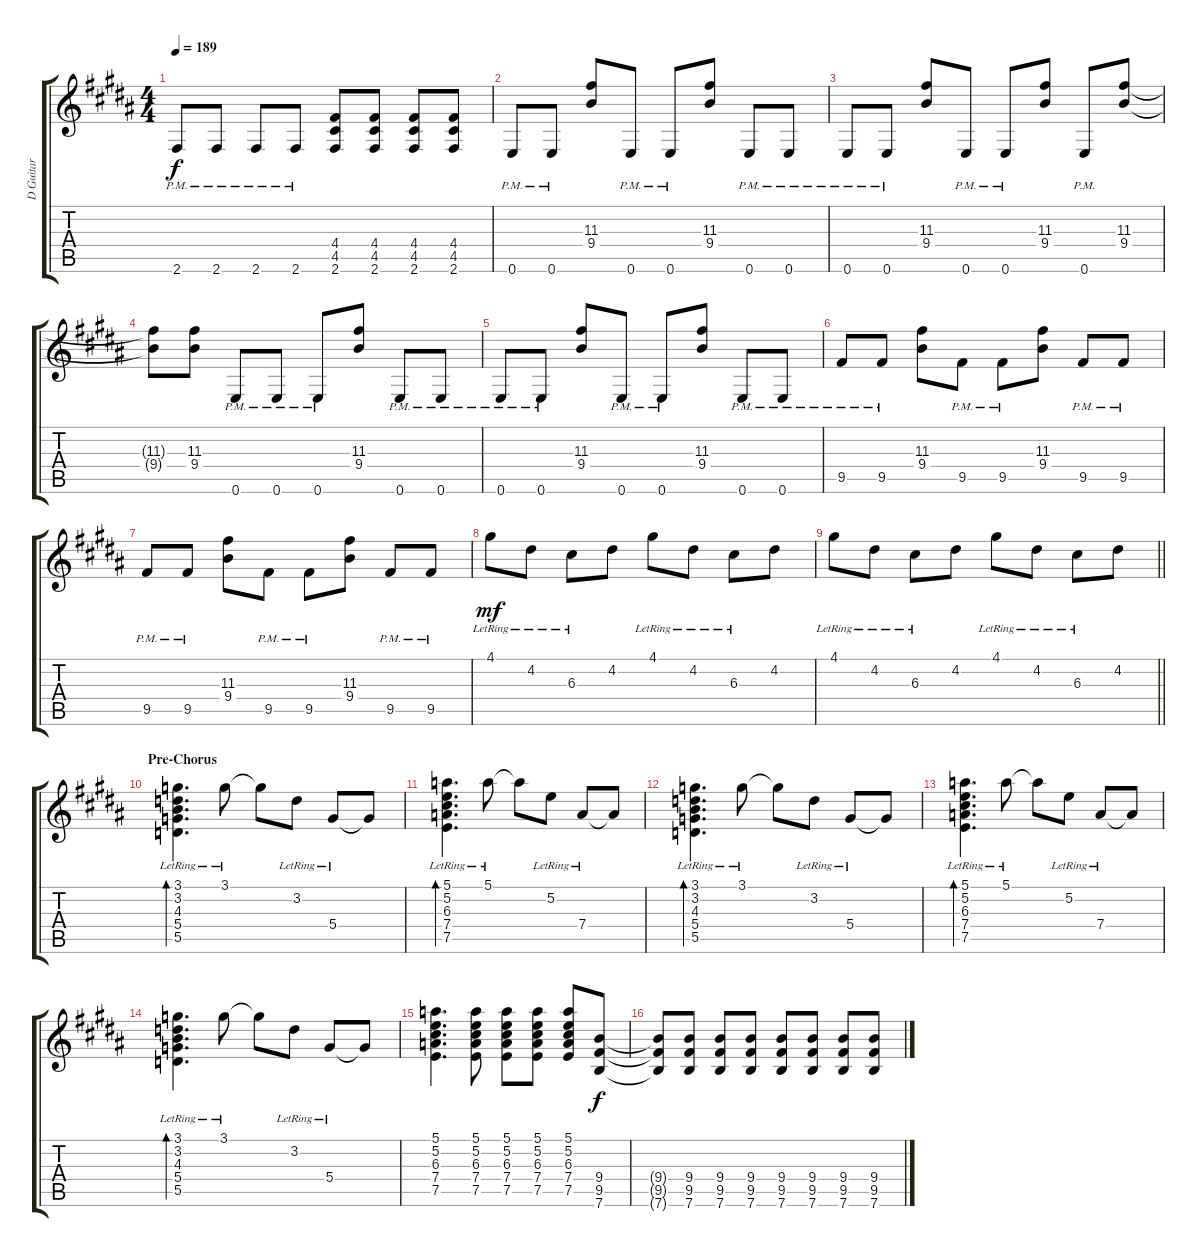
\track ("D Guitar" "D Guitar") {instrument distortionguitar}
\staff {score tabs}
\tuning (E4 B3 G3 D3 A2 E2) {hide}
\ts (4 4)
\tempo 189
\clef g2
\ks b
2.6{pm}.8{dy f} 2.6{pm}.8 2.6{pm}.8 2.6{pm}.8 (4.4 4.5 2.6).8 (4.4 4.5 2.6).8 (4.4 4.5 2.6).8 (4.4 4.5 2.6).8 |
0.6{pm}.8 0.6{pm}.8 (11.3 9.4).8 0.6{pm}.8 0.6{pm}.8 (11.3 9.4).8 0.6{pm}.8 0.6{pm}.8 |
0.6{pm}.8 0.6{pm}.8 (11.3 9.4).8 0.6{pm}.8 0.6{pm}.8 (11.3 9.4).8 0.6{pm}.8 (11.3 9.4).8 |
(11.3{t} 9.4{t}).8 (11.3 9.4).8 0.6{pm}.8 0.6{pm}.8 0.6{pm}.8 (11.3 9.4).8 0.6{pm}.8 0.6{pm}.8 |
0.6{pm}.8 0.6{pm}.8 (11.3 9.4).8 0.6{pm}.8 0.6{pm}.8 (11.3 9.4).8 0.6{pm}.8 0.6{pm}.8 |
9.5{pm}.8 9.5{pm}.8 (11.3 9.4).8 9.5{pm}.8 9.5{pm}.8 (11.3 9.4).8 9.5{pm}.8 9.5{pm}.8 |
9.5{pm}.8 9.5{pm}.8 (11.3 9.4).8 9.5{pm}.8 9.5{pm}.8 (11.3 9.4).8 9.5{pm}.8 9.5{pm}.8 |
4.1{lr}.8{dy mf} 4.2{lr}.8 6.3{lr}.8 4.2.8 4.1{lr}.8 4.2{lr}.8 6.3{lr}.8 4.2.8 |
\barLineRight lightlight
4.1{lr}.8 4.2{lr}.8 6.3{lr}.8 4.2.8 4.1{lr}.8 4.2{lr}.8 6.3{lr}.8 4.2.8 |
\section ("" "Pre-Chorus")
(3.1{lr} 3.2{lr} 4.3{lr} 5.4{lr} 5.5{lr}).4{d bd 60} 3.1{lr}.8 3.1{t}.8 3.2{lr}.8 5.4{lr}.8 5.4{t}.8 |
(5.1{lr} 5.2{lr} 6.3{lr} 7.4{lr} 7.5{lr}).4{d bd 60} 5.1{lr}.8 5.1{t}.8 5.2{lr}.8 7.4{lr}.8 7.4{t}.8 |
(3.1{lr} 3.2{lr} 4.3{lr} 5.4{lr} 5.5{lr}).4{d bd 60} 3.1{lr}.8 3.1{t}.8 3.2{lr}.8 5.4{lr}.8 5.4{t}.8 |
(5.1{lr} 5.2{lr} 6.3{lr} 7.4{lr} 7.5{lr}).4{d bd 60} 5.1{lr}.8 5.1{t}.8 5.2{lr}.8 7.4{lr}.8 7.4{t}.8 |
(3.1{lr} 3.2{lr} 4.3{lr} 5.4{lr} 5.5{lr}).4{d bd 60} 3.1{lr}.8 3.1{t}.8 3.2{lr}.8 5.4{lr}.8 5.4{t}.8 |
(5.1 5.2 6.3 7.4 7.5).4{d} (5.1 5.2 6.3 7.4 7.5).8 (5.1 5.2 6.3 7.4 7.5).8 (5.1 5.2 6.3 7.4 7.5).8 (5.1 5.2 6.3 7.4 7.5).8 (9.4 9.5 7.6).8{dy f} |
(9.4{t} 9.5{t} 7.6{t}).8 (9.4 9.5 7.6).8 (9.4 9.5 7.6).8 (9.4 9.5 7.6).8 (9.4 9.5 7.6).8 (9.4 9.5 7.6).8 (9.4 9.5 7.6).8 (9.4 9.5 7.6).8
